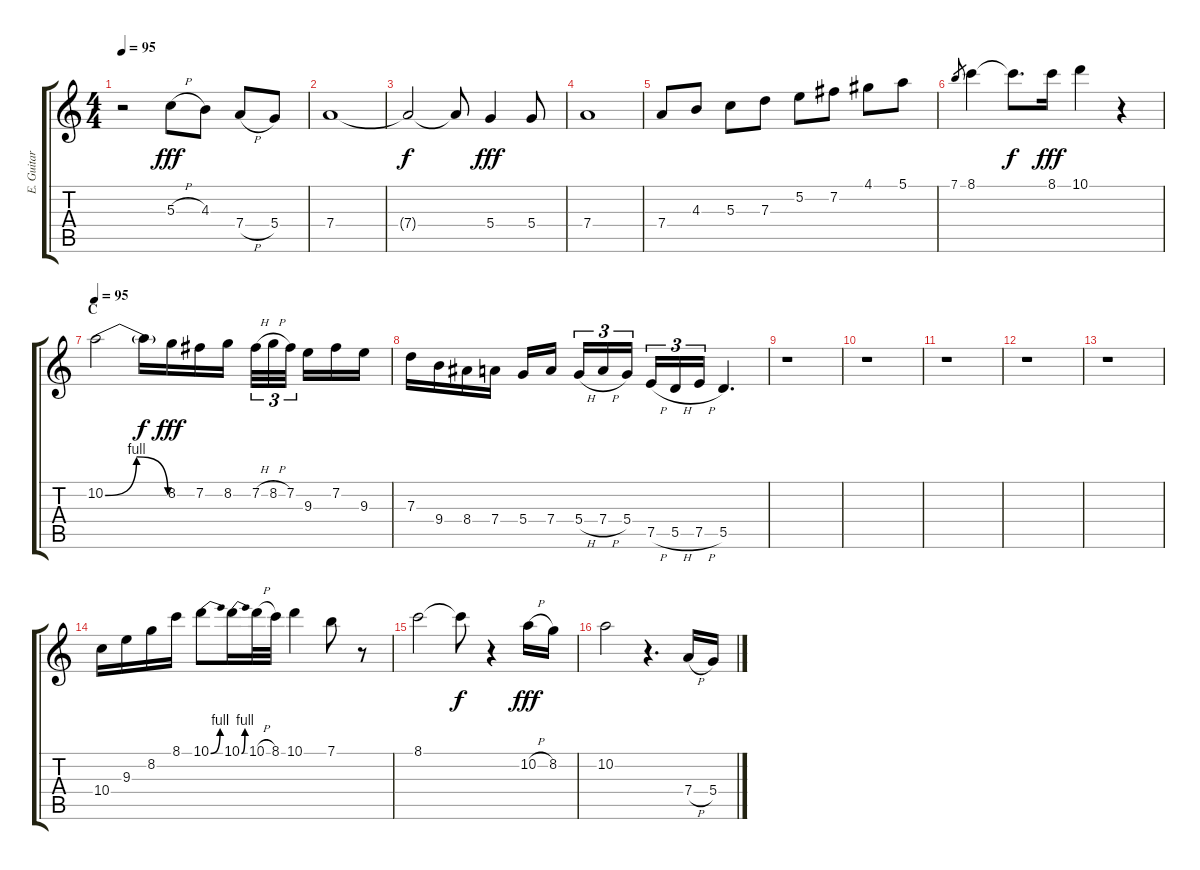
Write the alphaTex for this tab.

\track ("E. Guitar 1" "E. Guitar ") {instrument distortionguitar}
\staff {score tabs}
\tuning (E4 B3 G3 D3 A2 E2) {hide}
\ts (4 4)
\tempo 95
\clef g2
\ks c
r.2{dy fff} 5.3{h}.8 4.3.8 7.4{h}.8 5.4.8 |
7.4.1 |
7.4{t}.2{dy f} 7.4{t}.8 5.4.4{dy fff} 5.4.8 |
7.4.1 |
7.4.8 4.3.8 5.3.8 7.3.8 5.2.8 7.2.8 4.1.8 5.1.8 |
7.1.8{gr} 8.1.4 8.1{t}.8{d dy f} 8.1.16{dy fff} 10.1.4 r.4 |
\section ("" "C")
\tempo 95
10.2{be (bendrelease 0 0 8 4 53 4 60 0)}.2 10.2{t}.16{dy f} 8.2.16{dy fff} 7.2.16 8.2.16 7.2{h}.32{tu (3 2)} 8.2{h}.32{tu (3 2)} 7.2.32{tu (3 2) beam splitsecondary} 9.3.16 7.2.16 9.3.16 |
7.3.16 9.4.16 8.4.16 7.4.16 5.4.16 7.4.16{beam splitsecondary} 5.4{h}.16{tu (3 2)} 7.4{h}.16{tu (3 2)} 5.4.16{tu (3 2)} 7.5{h}.16{tu (3 2)} 5.5{h}.16{tu (3 2)} 7.5{h}.16{tu (3 2)} 5.5.4{d} |
r.1 |
r.1 |
r.1 |
r.1 |
r.1 |
10.4.16 9.3.16 8.2.16 8.1.16 10.1{be (bend 0 0 60 4)}.8 10.1{be (bend 0 0 60 4)}.16 10.1{h}.32 8.1.32 10.1.4 7.1.8 r.8 |
8.1.2 8.1{t}.8{dy f} r.4 10.2{h}.16{dy fff} 8.2.16 |
10.2.2 r.4{d} 7.4{h}.16 5.4.16
